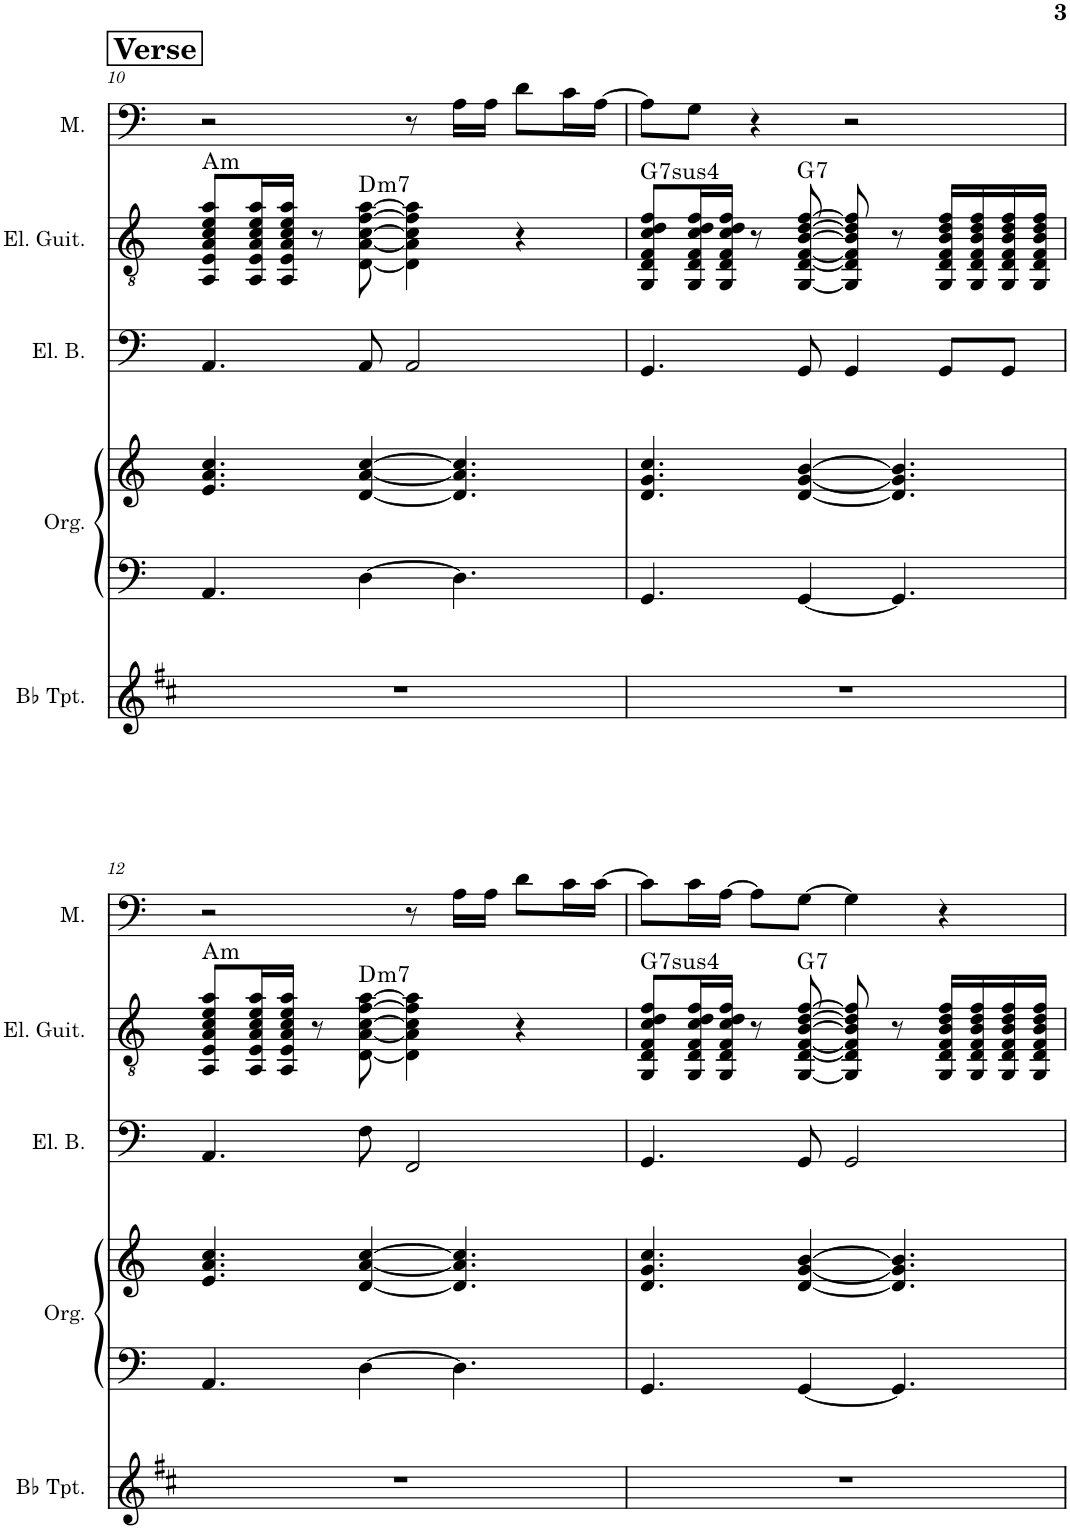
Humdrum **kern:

**kern	**kern	**kern	**kern	**kern	**harte	**kern
*part5	*part4	*part4	*part3	*part2	*part2	*part1
*staff6	*staff5	*staff4	*staff3	*staff2	*	*staff1
*I"Bb Trumpet	*I"Organ	*	*I"Electric Bass	*I"Electric Guitar	*	*I"Men
*I'Bb Tpt.	*I'Org.	*	*I'El. B.	*I'El. Guit.	*	*I'M.
!!LO:PB:g=z
*clefG2	*clefF4	*clefG2	*clefF4	*clefGv2	*	*clefF4
*Trd1c2	*	*	*Trd7c12	*	*	*
*k[f#c#]	*k[]	*k[]	*k[]	*k[]	*	*k[]
*M4/4	*M4/4	*M4/4	*M4/4	*M4/4	*	*M4/4
!!LO:REH:place=s1:a:B:cj:fs=14:t=Verse
=10	=10	=10	=10	=10	=10	=10
!	!	!	!	!	!LO:H:kt=m	!
1r	4.AA/	4.e/ 4.a/ 4.cc/	4.AA/	8AA/ 8E/ 8A/ 8c/ 8e/ 8a/L	A:min	2r
.	.	.	.	16AA/ 16E/ 16A/ 16c/ 16e/ 16a/L	.	.
.	.	.	.	16AA/ 16E/ 16A/ 16c/ 16e/ 16a/JJ	.	.
.	.	.	.	8r	.	.
!	!	!	!	!	!LO:H:kt=m7	!
.	[4D\	[4d/ [4a/ [4cc/	8AA/	[8D\ [8A\ [8c\ [8f\ [8a\	D:min7	.
.	.	.	2AA/	4D\] 4A\] 4c\] 4f\] 4a\]	.	8r
.	4.D\]	4.d/] 4.a/] 4.cc/]	.	.	.	16A\LL
.	.	.	.	.	.	16A\JJ
.	.	.	.	4r	.	8d\L
.	.	.	.	.	.	16c\L
.	.	.	.	.	.	[16A\JJ
=11	=11	=11	=11	=11	=11	=11
!	!	!	!	!	!LO:H:kt=74	!
1r	4.GG/	4.d/ 4.g/ 4.cc/	4.GG/	8GG/ 8D/ 8Fn/ 8c/ 8d/ 8fn/L	G:sus4(7)	8A\L]
.	.	.	.	16GG/ 16D/ 16F/ 16c/ 16d/ 16f/L	.	8G\J
.	.	.	.	16GG/ 16D/ 16F/ 16c/ 16d/ 16f/JJ	.	.
.	.	.	.	8r	.	4r
!	!	!	!	!	!LO:H:kt=7	!
.	[4GG/	[4d/ [4g/ [4b/	8GG/	[8GG/ [8D/ [8F/ [8B/ [8d/ [8f/	G:7	.
.	.	.	4GG/	8GG/] 8D/] 8F/] 8B/] 8d/] 8f/]	.	2r
.	4.GG/]	4.d/] 4.g/] 4.b/]	.	8r	.	.
.	.	.	8GG/L	16GG/ 16D/ 16F/ 16B/ 16d/ 16f/LL	.	.
.	.	.	.	16GG/ 16D/ 16F/ 16B/ 16d/ 16f/	.	.
.	.	.	8GG/J	16GG/ 16D/ 16F/ 16B/ 16d/ 16f/	.	.
.	.	.	.	16GG/ 16D/ 16F/ 16B/ 16d/ 16f/JJ	.	.
!!LO:LB:g=z
=12	=12	=12	=12	=12	=12	=12
!	!	!	!	!	!LO:H:kt=m	!
1r	4.AA/	4.e/ 4.a/ 4.cc/	4.AA/	8AA/ 8E/ 8A/ 8c/ 8e/ 8a/L	A:min	2r
.	.	.	.	16AA/ 16E/ 16A/ 16c/ 16e/ 16a/L	.	.
.	.	.	.	16AA/ 16E/ 16A/ 16c/ 16e/ 16a/JJ	.	.
.	.	.	.	8r	.	.
!	!	!	!	!	!LO:H:kt=m7	!
.	[4D\	[4d/ [4a/ [4cc/	8F\	[8D\ [8A\ [8c\ [8f\ [8a\	D:min7	.
.	.	.	2FF/	4D\] 4A\] 4c\] 4f\] 4a\]	.	8r
.	4.D\]	4.d/] 4.a/] 4.cc/]	.	.	.	16A\LL
.	.	.	.	.	.	16A\JJ
.	.	.	.	4r	.	8d\L
.	.	.	.	.	.	16c\L
.	.	.	.	.	.	[16c\JJ
=13	=13	=13	=13	=13	=13	=13
!	!	!	!	!	!LO:H:kt=74	!
1r	4.GG/	4.d/ 4.g/ 4.cc/	4.GG/	8GG/ 8D/ 8Fn/ 8c/ 8d/ 8fn/L	G:sus4(7)	8c\L]
.	.	.	.	16GG/ 16D/ 16F/ 16c/ 16d/ 16f/L	.	16c\L
.	.	.	.	16GG/ 16D/ 16F/ 16c/ 16d/ 16f/JJ	.	[16A\JJ
.	.	.	.	8r	.	8A\L]
!	!	!	!	!	!LO:H:kt=7	!
.	[4GG/	[4d/ [4g/ [4b/	8GG/	[8GG/ [8D/ [8F/ [8B/ [8d/ [8f/	G:7	[8G\J
.	.	.	2GG/	8GG/] 8D/] 8F/] 8B/] 8d/] 8f/]	.	4G\]
.	4.GG/]	4.d/] 4.g/] 4.b/]	.	8r	.	.
.	.	.	.	16GG/ 16D/ 16F/ 16B/ 16d/ 16f/LL	.	4r
.	.	.	.	16GG/ 16D/ 16F/ 16B/ 16d/ 16f/	.	.
.	.	.	.	16GG/ 16D/ 16F/ 16B/ 16d/ 16f/	.	.
.	.	.	.	16GG/ 16D/ 16F/ 16B/ 16d/ 16f/JJ	.	.
=	=	=	=	=	=	=
*-	*-	*-	*-	*-	*-	*-
